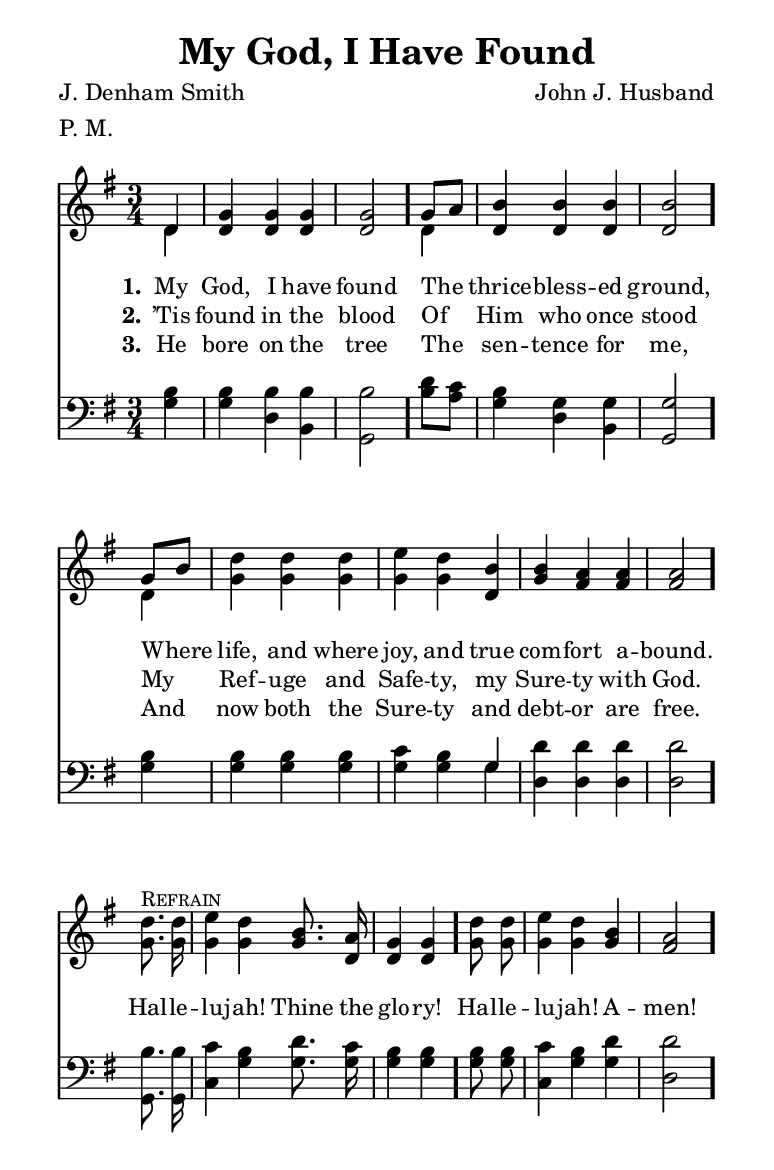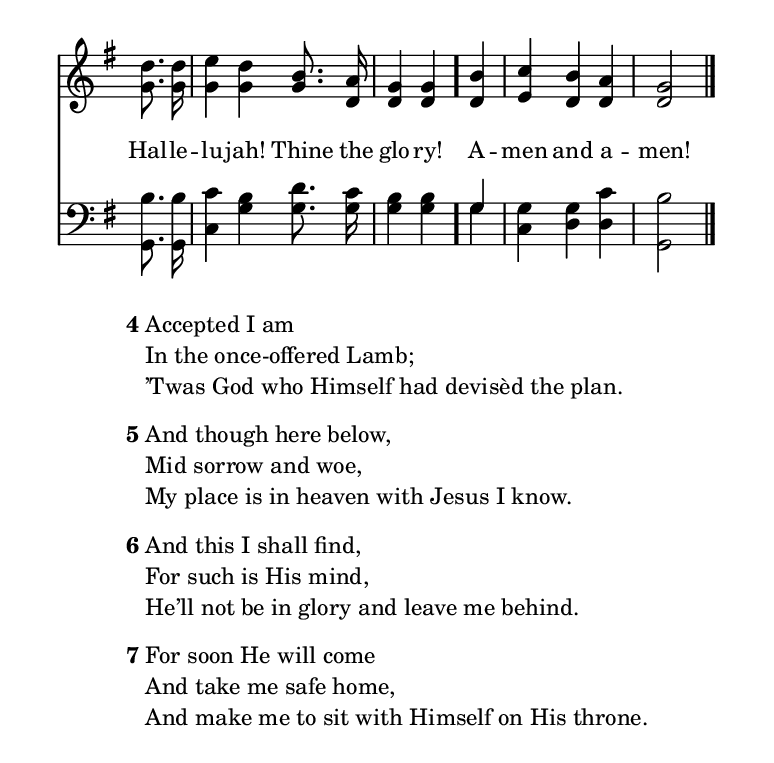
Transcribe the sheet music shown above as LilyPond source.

\include "common/global.ily"
\paper {
  \include "common/paper.ily"
  system-count = #(cond (is-eogsized 4) (#t #f))
}

\header{
  %gospel
  hymnnumber = "242"
  title = "My God, I Have Found"
  tunename = ""
  meter = "P. M."
  poet = "J. Denham Smith"
  composer = "John J. Husband"
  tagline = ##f
}

global = {
  \include "common/overrides.ily"
  \override Staff.TimeSignature.style = #'numbered
  \time 3/4
  \override Score.MetronomeMark.transparent = ##t % hide all fermata changes too
  \tempo 4=100
  \key g \major
  \partial 4
  \autoBeamOff
}

notesSoprano = {
\global
\relative c' {

  d4 | g g g | g2
  g8[ a] | b4 b b | b2
  g8[ b] | d4 d d | e d b | b a a | a2

  \eogbreak
  << s^\markup { \small \caps "Refrain" }
  { d8. d16 | e4 d b8. a16 | g4 g } >>
  d'8 d | e4 d b | a2
  d8. d16 | e4 d b8. a16 | g4 g
  b4 | c b a | g2

  \bar "|."

}
}

notesAlto = {
\global
\relative e' {

  d4 | d d d | d2
  d4 | d d d | d2
  d4 | g g g | g g d | g fis fis | fis2

  g8. g16 | g4 g g8. d16 | d4 d
  g8 g | g4 g g | fis2
  g8. g16 | g4 g g8. d16 | d4 d
  d4 | e d d | d2

}
}

notesTenor = {
\global
\relative a {

  b4 | b b b | b2
  d8[ c] | b4 g g | g2
  b4 | b b b | c b g | d' d d | d2

  b8. b16 | c4 b d8. c16 | b4 b
  b8 b | c4 b d | d2
  b8. b16 | c4 b d8. c16 | b4 b
  g4 | g g c4 | b2

}
}

notesBass = {
\global
\relative f {

  g4 | g d b | g2
  b'8[ a] | g4 d b | g2
  g'4 | g g g | g g g | d d d | d2

  g,8. g16 | c4 g' g8. g16 | g4 g
  g8 g | c,4 g' g | d2
  g,8. g16 | c4 g' g8. g16 | g4 g
  g4 | c, d d | g,2

}
}

Refrain = \lyricmode {

Hal -- le -- lu -- jah! Thine the glo -- ry! \bar "."
Hal -- le -- lu -- jah! A -- men! \bar "."
Hal -- le -- lu -- jah! Thine the glo -- ry! \bar "."
A -- men and a -- men! \bar "."

}

wordsA = \lyricmode {
\set stanza = "1."

My God, I have found \bar "."
The thrice -- bless -- ed ground, \bar "."
Where life, and where joy, and true com -- fort a -- bound. \bar "."

}

wordsB = \lyricmode {
\set stanza = "2."

’Tis found in the blood
Of Him who once stood
My Ref -- uge and Safe -- ty, my Sure -- ty with God.

\Refrain

}

wordsC = \lyricmode {
\set stanza = "3."

He bore on the tree
The sen -- tence for me,
And now both the Sure -- ty and debt -- or are free.

}

wordsD = \markuplist {

\line { Accepted I am }
\line { In the once-offered Lamb; }
\line { ’Twas God who Himself had devisèd the plan. }

}

wordsE = \markuplist {

\line { And though here below, }
\line { Mid sorrow and woe, }
\line { My place is in heaven with Jesus I know. }

}

wordsF = \markuplist {

\line { And this I shall find, }
\line { For such is His mind, }
\line { He’ll not be in glory and leave me behind. }

}

wordsG = \markuplist {

\line { For soon He will come }
\line { And take me safe home, }
\line { And make me to sit with Himself on His throne. }

}

\score {
  \context ChoirStaff <<
    \context Staff = upper <<
      \set Staff.autoBeaming = ##f
      \set ChoirStaff.systemStartDelimiter = #'SystemStartBar
      \set ChoirStaff.printPartCombineTexts = ##f
      \partcombine #'(2 . 11) \notesSoprano \notesAlto
      \context NullVoice = sopranos { \voiceOne << \notesSoprano >> }
      \context Lyrics = one   \lyricsto sopranos \wordsA
      \context Lyrics = two   \lyricsto sopranos \wordsB
      \context Lyrics = three \lyricsto sopranos \wordsC
    >>
    \context Staff = men <<
      \set Staff.autoBeaming = ##f
      \clef bass
      \set ChoirStaff.printPartCombineTexts = ##f
      \partcombine #'(2 . 11) \notesTenor \notesBass
    >>
  >>
  \layout {
    \include "common/layout.ily"
  }
  #(cond ((ly:get-option 'eog-midi-permitted) #{ \midi{
    \include "common/midi.ily"
  } #}))
}

\noPageBreak

\markup { \fill-line { \vcenter \column {
  \vspace #1
  \line{ \bold 4 \column { \wordsD } } \combine \null \vspace #0.4
  \line{ \bold 5 \column { \wordsE } } \combine \null \vspace #0.4
  \line{ \bold 6 \column { \wordsF } } \combine \null \vspace #0.4
  \line{ \bold 7 \column { \wordsG } }
  \vspace #1
} } }

\version "2.19.49"  % necessary for upgrading to future LilyPond versions.

% vi:set et ts=2 sw=2 ai nocindent syntax=lilypond:
